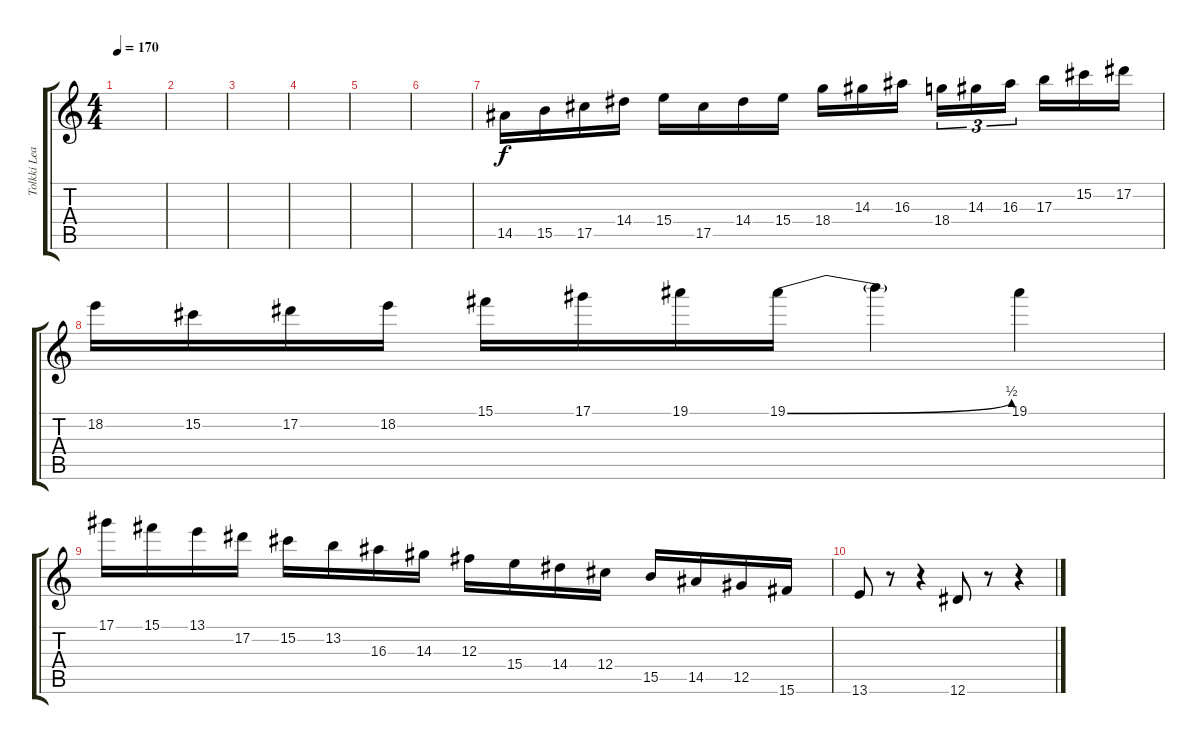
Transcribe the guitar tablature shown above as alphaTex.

\track ("Tolkki Lead" "Tolkki Lea") {instrument overdrivenguitar}
\staff {score tabs}
\tuning (Eb4 Bb3 Gb3 Db3 Ab2 Eb2) {hide}
\ts (4 4)
\tempo 170
\clef g2
\ks c
|
|
|
|
|
|
14.5.16 15.5.16 17.5.16 14.4.16 15.4.16 17.5.16 14.4.16 15.4.16 18.4.16 14.3.16 16.3.16 18.4.16{tu (3 2)} 14.3.16{tu (3 2)} 16.3.16{tu (3 2)} 17.3.16 15.2.16 17.2.16 |
18.2.16 15.2.16 17.2.16 18.2.16 15.1.16 17.1.16 19.1.16 19.1{be (bend 0 0 60 2)}.16 19.1{t}.4 19.1.4 |
17.1.16 15.1.16 13.1.16 17.2.16 15.2.16 13.2.16 16.3.16 14.3.16 12.3.16 15.4.16 14.4.16 12.4.16 15.5.16 14.5.16 12.5.16 15.6.16 |
13.6.8 r.8 r.4 12.6.8 r.8 r.4
